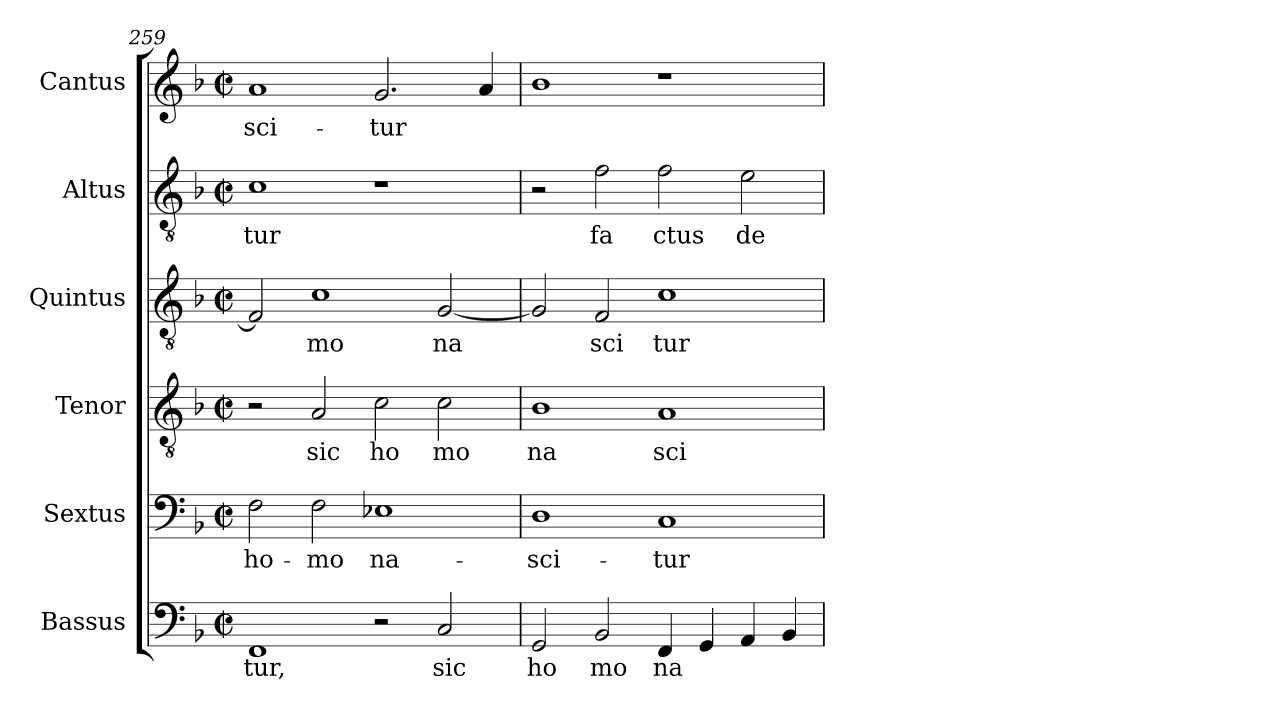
**kern	**text	**kern	**text	**kern	**text	**kern	**text	**kern	**text	**kern	**text
*part6	*part6	*part5	*part5	*part4	*part4	*part3	*part3	*part2	*part2	*part1	*part1
*staff6	*staff6	*staff5	*staff5	*staff4	*staff4	*staff3	*staff3	*staff2	*staff2	*staff1	*staff1
*I"Bassus	*	*I"Sextus	*	*I"Tenor	*	*I"Quintus	*	*I"Altus	*	*I"Cantus	*
*clefF4	*	*clefF4	*	*clefGv2	*	*clefGv2	*	*clefGv2	*	*clefG2	*
*k[b-]	*	*k[b-]	*	*k[b-]	*	*k[b-]	*	*k[b-]	*	*k[b-]	*
*F:	*	*F:	*	*F:	*	*F:	*	*F:	*	*F:	*
*M2/2	*	*M2/2	*	*M2/2	*	*M2/2	*	*M2/2	*	*M2/2	*
*met(c|)	*	*met(c|)	*	*met(c|)	*	*met(c|)	*	*met(c|)	*	*met(c|)	*
=259	=259	=259	=259	=259	=259	=259	=259	=259	=259	=259	=259
!	!LO:LY:b:cj	!	!LO:LY:b:cj	!	!	!	!	!	!LO:LY:b:cj	!	!LO:LY:b:cj
1FF	tur,	2F\	ho-	2r	.	2F/]	.	1c	tur	1a	-sci-
!	!	!	!LO:LY:b:cj	!	!LO:LY:b:cj	!	!LO:LY:b:cj	!	!	!	!
.	.	2F\	-mo	2A/	sic	1c	mo	.	.	.	.
!	!	!	!LO:LY:b:cj	!	!LO:LY:b:cj	!	!	!	!	!	!LO:LY:b
2r	.	1E-X	na-	2c\	ho	.	.	1r	.	2.g/	-tur
!	!LO:LY:b:cj	!	!	!	!LO:LY:b:cj	!	!LO:LY:b:cj	!	!	!	!
2C/	sic	.	.	2c\	mo	[<2G/	na	.	.	.	.
.	.	.	.	.	.	.	.	.	.	4a/	.
=260	=260	=260	=260	=260	=260	=260	=260	=260	=260	=260	=260
!	!LO:LY:b:cj	!	!LO:LY:b:cj	!	!LO:LY:b:cj	!	!	!	!	!	!
2GG/	ho	1D	-sci-	1B-	na	2G/]	.	2r	.	1b-	.
!	!LO:LY:b:cj	!	!	!	!	!	!LO:LY:b:cj	!	!LO:LY:b:cj	!	!
2BB-/	mo	.	.	.	.	2F/	sci	2f\	fa	.	.
!	!LO:LY:b	!	!LO:LY:b:cj	!	!LO:LY:b:cj	!	!LO:LY:b:cj	!	!LO:LY:b:cj	!	!
4FF/	na	1C	-tur	1A	sci	1c	tur	2f\	ctus	1r	.
4GG/	.	.	.	.	.	.	.	.	.	.	.
!	!	!	!	!	!	!	!	!	!LO:LY:b:cj	!	!
4AA/	.	.	.	.	.	.	.	2e\	de	.	.
4BB-/	.	.	.	.	.	.	.	.	.	.	.
=	=	=	=	=	=	=	=	=	=	=	=
*-	*-	*-	*-	*-	*-	*-	*-	*-	*-	*-	*-
